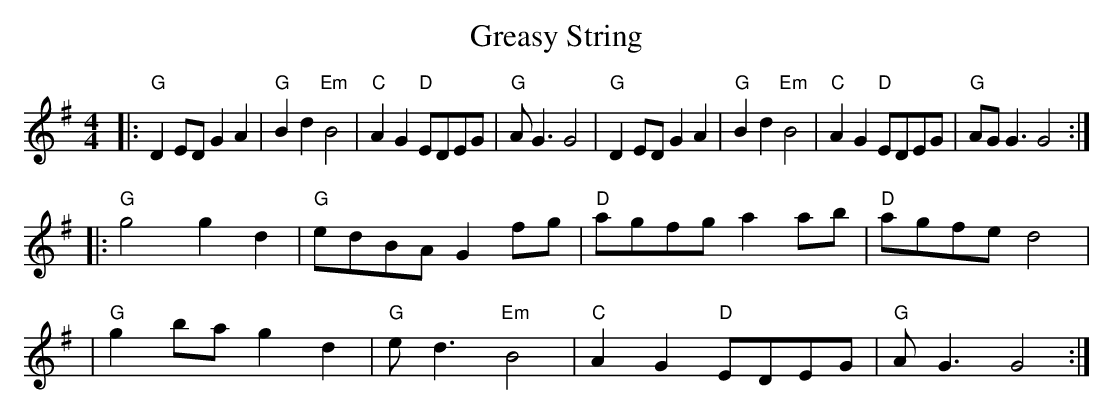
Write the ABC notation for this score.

X:1
T: Greasy String
M: 4/4
L: 1/8
K: G
|: "G"D2ED G2A2 | "G"B2d2 "Em"B4   | "C"A2G2 "D"EDEG | "G"AG3  G4 \
|  "G"D2ED G2A2 | "G"B2d2 "Em"B4   | "C"A2G2 "D"EDEG | "G"AGG3 G4 :|
|: "G"g4   g2d2 | "G"edBA     G2fg | "D"agfg    a2ab | "D"agfe d4  |
|  "G"g2ba g2d2 | "G"ed3  "Em"B4   | "C"A2G2 "D"EDEG | "G"AG3  G4 :|
